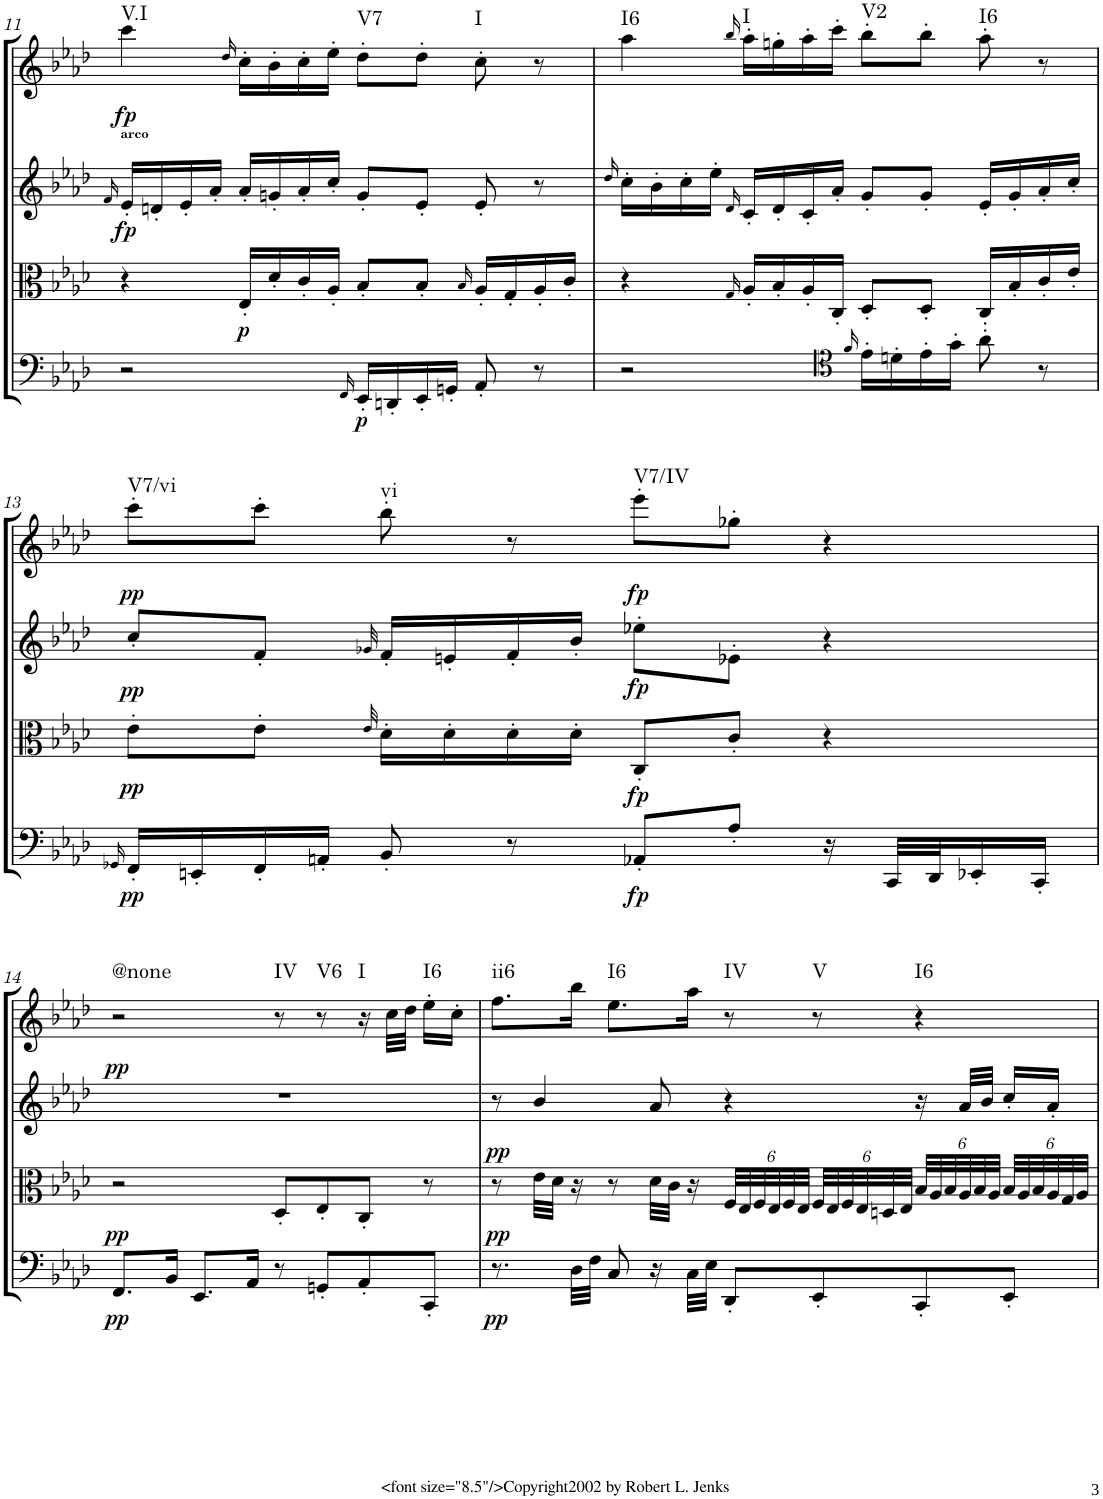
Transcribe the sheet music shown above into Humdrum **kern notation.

**kern	**dynam	**kern	**dynam	**kern	**dynam	**kern	**dynam	**harte
*part4	*part4	*part3	*part3	*part2	*part2	*part1	*part1	*part1
*staff4	*staff4	*staff3	*staff3	*staff2	*staff2	*staff1	*staff1	*
*I"Cello	*	*I"Viola	*	*I"2nd Violin	*	*I"1st Violin	*	*
*	*	*I'Vla	*	*I'Vln	*	*I'Vln	*	*
!!LO:PB:g=z
*clefF4	*	*clefC3	*	*clefG2	*	*clefG2	*	*
*k[b-e-a-d-]	*	*k[b-e-a-d-]	*	*k[b-e-a-d-]	*	*k[b-e-a-d-]	*	*
*A-:	*	*A-:	*	*A-:	*	*A-:	*	*
*M4/4	*	*M4/4	*	*M4/4	*	*M4/4	*	*
*met(c)	*	*met(c)	*	*met(c)	*	*met(c)	*	*
=11	=11	=11	=11	=11	=11	=11	=11	=11
.	.	.	.	16qf/	.	.	.	.
!	!	!	!	!LO:TX:a:B:t=arco	!	!	!	!
!	!	!	!LO:DY:a	!	!	!	!LO:DY:b	!LO:H:kt=V.I
2r	.	4r	fp	16e-'/LL	.	4ccc\	fp	N
.	.	.	.	16dn'/	.	.	.	.
.	.	.	.	16e-'/	.	.	.	.
.	.	.	.	16a-'/JJ	.	.	.	.
.	.	.	.	.	.	16qdd-/	.	.
!	!	!	!LO:DY:b	!	!	!	!	!
.	.	16E-'/LL	p	16a-'/LL	.	16cc'\LL	.	.
.	.	16d-'/	.	16gn'/	.	16b-'\	.	.
.	.	16c'/	.	16a-'/	.	16cc'\	.	.
.	.	16A-'/JJ	.	16cc'/JJ	.	16ee-'\JJ	.	.
16qFF/	.	.	.	.	.	.	.	.
!	!LO:DY:b	!	!	!	!	!	!	!LO:H:kt=V7
16EE-'/LL	p	8B-'/L	.	8g'/L	.	8dd-'\L	.	N
16DDn'/	.	.	.	.	.	.	.	.
16EE-'/	.	8B-'/J	.	8e-'/J	.	8dd-'\J	.	.
16GGn'/JJ	.	.	.	.	.	.	.	.
.	.	16qB-/	.	.	.	.	.	.
!	!	!	!	!	!	!	!	!LO:H:kt=I
8AA-'/	.	16A-'/LL	.	8e-'/	.	8cc'\	.	N
.	.	16G'/	.	.	.	.	.	.
8r	.	16A-'/	.	8r	.	8r	.	.
.	.	16c'/JJ	.	.	.	.	.	.
=12	=12	=12	=12	=12	=12	=12	=12	=12
.	.	.	.	16qdd-/	.	.	.	.
!	!	!	!	!	!	!	!	!LO:H:kt=I6
2r	.	4r	.	16cc'\LL	.	4aa-\	.	N
.	.	.	.	16b-'\	.	.	.	.
.	.	.	.	16cc'\	.	.	.	.
.	.	.	.	16ee-'\JJ	.	.	.	.
.	.	16qG/	.	16qd-/	.	16qbb-/	.	.
!	!	!	!	!	!	!	!	!LO:H:kt=I
.	.	16A-'/LL	.	16c'/LL	.	16aa-'\LL	.	N
.	.	16B-'/	.	16d-'/	.	16ggn'\	.	.
.	.	16A-'/	.	16c'/	.	16aa-'\	.	.
.	.	16C'/JJ	.	16a-'/JJ	.	16ccc'\JJ	.	.
*clefC4	*	*	*	*	*	*	*	*
16qf/	.	.	.	.	.	.	.	.
!	!	!	!	!	!	!	!	!LO:H:kt=V2
16e-'\LL	.	8D-'/L	.	8g'/L	.	8bb-'\L	.	N
16dn'\	.	.	.	.	.	.	.	.
16e-'\	.	8D-'/J	.	8g'/J	.	8bb-'\J	.	.
16g'\JJ	.	.	.	.	.	.	.	.
!	!	!	!	!	!	!	!	!LO:H:kt=I6
8a-'\	.	16C'/LL	.	16e-'/LL	.	8aa-'\	.	N
.	.	16B-'/	.	16g'/	.	.	.	.
8r	.	16c'/	.	16a-'/	.	8r	.	.
.	.	16e-'/JJ	.	16cc'/JJ	.	.	.	.
!!LO:LB:g=z
=13	=13	=13	=13	=13	=13	=13	=13	=13
16qGG-X/	.	.	.	.	.	.	.	.
!	!LO:DY:b	!	!LO:DY:b	!	!LO:DY:b	!	!LO:DY:b	!LO:H:kt=V7/vi
16FF'/LL	pp	8e-'\L	pp	8cc'/L	pp	8ccc'\L	pp	N
16EEn'/	.	.	.	.	.	.	.	.
16FF'/	.	8e-'\J	.	8f'/J	.	8ccc'\J	.	.
16AAn'/JJ	.	.	.	.	.	.	.	.
.	.	32qe-/	.	32qg-X/	.	.	.	.
!	!	!	!	!	!	!	!	!LO:H:kt=vi
8BB-'/	.	16d-'\LL	.	16f'/LL	.	8bb-'\	.	N
.	.	16d-'\	.	16en'/	.	.	.	.
8r	.	16d-'\	.	16f'/	.	8r	.	.
.	.	16d-'\JJ	.	16b-'/JJ	.	.	.	.
!	!LO:DY:b	!	!	!	!	!	!	!
!	!LO:DY:n=1:a	!	!LO:DY:a	!	!	!	!LO:DY:b	!LO:H:kt=V7/IV
8AA-X'/L	fp fp	8C'/L	fp	8ee-X'\L	.	8eee-'\L	fp	N
8A-'/J	.	8c'/J	.	8e-X'\J	.	8gg-X'\J	.	.
16r	.	4r	.	4r	.	4r	.	.
32CC/LLL	.	.	.	.	.	.	.	.
32DD-/J	.	.	.	.	.	.	.	.
16EE-X'/	.	.	.	.	.	.	.	.
16CC'/JJ	.	.	.	.	.	.	.	.
!!LO:LB:g=z
=14	=14	=14	=14	=14	=14	=14	=14	=14
!	!LO:DY:b	!	!LO:DY:b	!	!	!	!LO:DY:b	!LO:H:kt=@none
8.FF/L	pp	2r	pp	1r	.	2r	pp	N
16BB-/Jk	.	.	.	.	.	.	.	.
8.EE-/L	.	.	.	.	.	.	.	.
16AA-/Jk	.	.	.	.	.	.	.	.
!	!	!	!	!	!	!	!	!LO:H:kt=IV
8r	.	8D-'/L	.	.	.	8r	.	N
!	!	!	!	!	!	!	!	!LO:H:kt=V6
8GGn'/L	.	8E-'/	.	.	.	8r	.	N
!	!	!	!	!	!	!	!	!LO:H:kt=I
8AA-'/	.	8C'/J	.	.	.	16r	.	N
.	.	.	.	.	.	32cc\LLL	.	.
.	.	.	.	.	.	32dd-\JJJ	.	.
!	!	!	!	!	!	!	!	!LO:H:kt=I6
8CC'/J	.	8r	.	.	.	16ee-'\LL	.	N
.	.	.	.	.	.	16cc'\JJ	.	.
=15	=15	=15	=15	=15	=15	=15	=15	=15
!	!LO:DY:b	!	!LO:DY:b	!	!LO:DY:b	!	!	!LO:H:kt=ii6
8.r	pp	8r	pp	8r	pp	8.ff\L	.	N
.	.	32e-\LLL	.	4b-/	.	.	.	.
.	.	32d-\JJJ	.	.	.	.	.	.
32D-\LLL	.	16r	.	.	.	16bb-\Jk	.	.
32F\JJJ	.	.	.	.	.	.	.	.
!	!	!	!	!	!	!	!	!LO:H:kt=I6
8C/	.	8r	.	.	.	8.ee-\L	.	N
16r	.	32d-\LLL	.	8a-/	.	.	.	.
.	.	32c\JJJ	.	.	.	.	.	.
32C\LLL	.	16r	.	.	.	16aa-\Jk	.	.
32E-\JJJ	.	.	.	.	.	.	.	.
*	*	*Xbrackettup	*	*	*	*	*	*
!	!	!	!	!	!	!	!	!LO:H:kt=IV
8DD-'/L	.	48F/LLL	.	4r	.	8r	.	N
.	.	48E-/	.	.	.	.	.	.
.	.	48F/	.	.	.	.	.	.
.	.	48E-/	.	.	.	.	.	.
.	.	48F/	.	.	.	.	.	.
.	.	48E-/JJJ	.	.	.	.	.	.
!	!	!	!	!	!	!	!	!LO:H:kt=V
8EE-'/	.	48F/LLL	.	.	.	8r	.	N
.	.	48E-/	.	.	.	.	.	.
.	.	48F/	.	.	.	.	.	.
.	.	48E-/	.	.	.	.	.	.
.	.	48Dn/	.	.	.	.	.	.
.	.	48E-/JJJ	.	.	.	.	.	.
!	!	!	!	!	!	!	!	!LO:H:kt=I6
8CC'/	.	48B-/LLL	.	16r	.	4r	.	N
.	.	48A-/	.	.	.	.	.	.
.	.	48B-/	.	.	.	.	.	.
.	.	48A-/	.	32a-/LLL	.	.	.	.
.	.	48B-/	.	.	.	.	.	.
.	.	.	.	32b-/JJJ	.	.	.	.
.	.	48A-/JJJ	.	.	.	.	.	.
8EE-'/J	.	48B-/LLL	.	16cc'/LL	.	.	.	.
.	.	48A-/	.	.	.	.	.	.
.	.	48B-/	.	.	.	.	.	.
.	.	48A-/	.	16a-'/JJ	.	.	.	.
.	.	48G/	.	.	.	.	.	.
.	.	48A-/JJJ	.	.	.	.	.	.
=	=	=	=	=	=	=	=	=
*-	*-	*-	*-	*-	*-	*-	*-	*-
